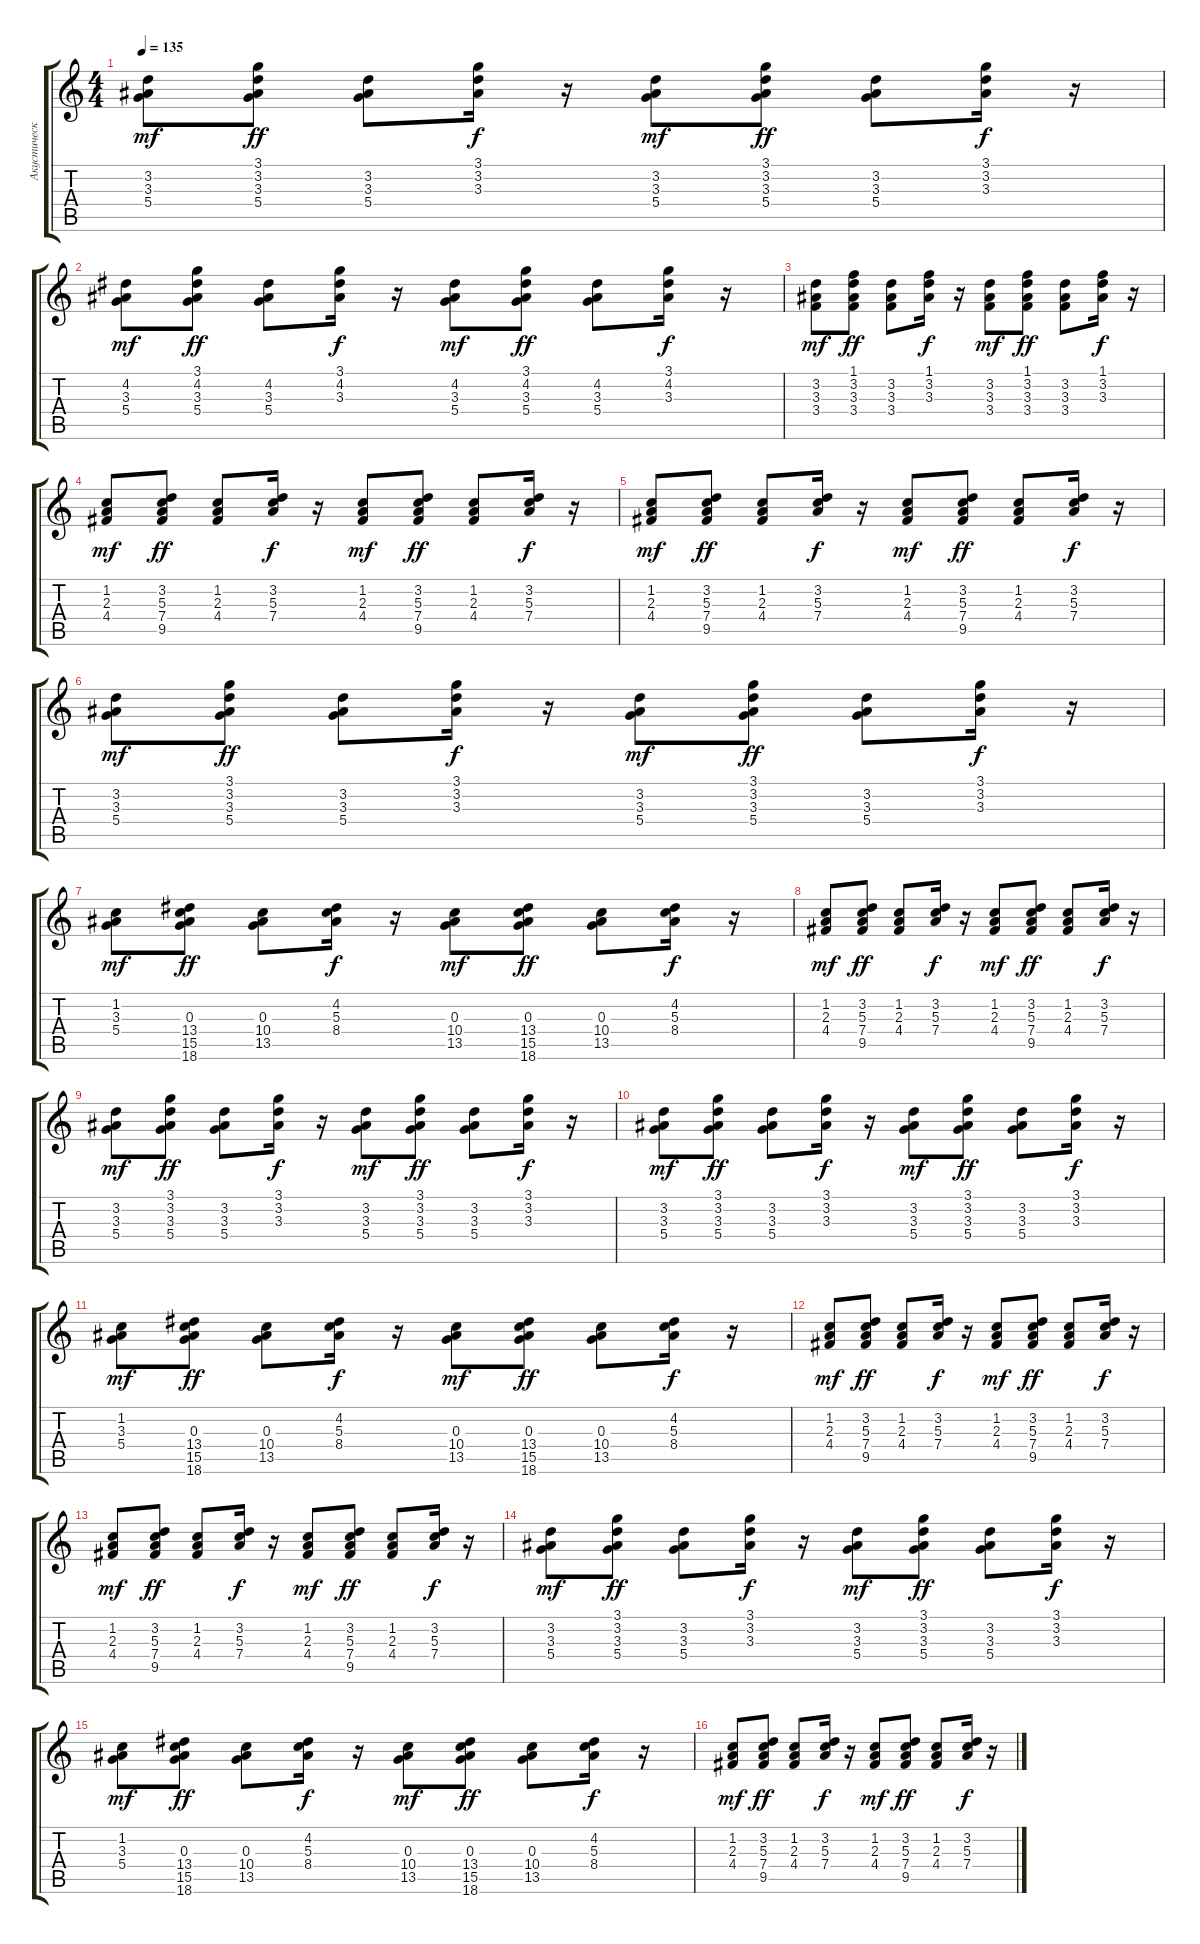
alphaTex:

\track ("Акустическая гитара" "Акустическ") {instrument acousticguitarsteel}
\staff {score tabs}
\tuning (E4 B3 G3 D3 A2 E2) {hide}
\ts (4 4)
\tempo 135
\clef g2
\ks c
(3.2 3.3 5.4).8{dy mf} (3.1 3.2 3.3 5.4).8{dy ff} (3.2 3.3 5.4).8 (3.1 3.2 3.3).16{dy f} r.16 (3.2 3.3 5.4).8{dy mf} (3.1 3.2 3.3 5.4).8{dy ff} (3.2 3.3 5.4).8 (3.1 3.2 3.3).16{dy f} r.16 |
(4.2 3.3 5.4).8{dy mf} (3.1 4.2 3.3 5.4).8{dy ff} (4.2 3.3 5.4).8 (3.1 4.2 3.3).16{dy f} r.16 (4.2 3.3 5.4).8{dy mf} (3.1 4.2 3.3 5.4).8{dy ff} (4.2 3.3 5.4).8 (3.1 4.2 3.3).16{dy f} r.16 |
(3.2 3.3 3.4).8{dy mf} (1.1 3.2 3.3 3.4).8{dy ff} (3.2 3.3 3.4).8 (1.1 3.2 3.3).16{dy f} r.16 (3.2 3.3 3.4).8{dy mf} (1.1 3.2 3.3 3.4).8{dy ff} (3.2 3.3 3.4).8 (1.1 3.2 3.3).16{dy f} r.16 |
(1.2 2.3 4.4).8{dy mf} (3.2 5.3 7.4 9.5).8{dy ff} (1.2 2.3 4.4).8 (3.2 5.3 7.4).16{dy f} r.16 (1.2 2.3 4.4).8{dy mf} (3.2 5.3 7.4 9.5).8{dy ff} (1.2 2.3 4.4).8 (3.2 5.3 7.4).16{dy f} r.16 |
(1.2 2.3 4.4).8{dy mf} (3.2 5.3 7.4 9.5).8{dy ff} (1.2 2.3 4.4).8 (3.2 5.3 7.4).16{dy f} r.16 (1.2 2.3 4.4).8{dy mf} (3.2 5.3 7.4 9.5).8{dy ff} (1.2 2.3 4.4).8 (3.2 5.3 7.4).16{dy f} r.16 |
(3.2 3.3 5.4).8{dy mf} (3.1 3.2 3.3 5.4).8{dy ff} (3.2 3.3 5.4).8 (3.1 3.2 3.3).16{dy f} r.16 (3.2 3.3 5.4).8{dy mf} (3.1 3.2 3.3 5.4).8{dy ff} (3.2 3.3 5.4).8 (3.1 3.2 3.3).16{dy f} r.16 |
(1.2 3.3 5.4).8{dy mf} (0.3 13.4 15.5 18.6).8{dy ff} (0.3 10.4 13.5).8 (4.2 5.3 8.4).16{dy f} r.16 (0.3 10.4 13.5).8{dy mf} (0.3 13.4 15.5 18.6).8{dy ff} (0.3 10.4 13.5).8 (4.2 5.3 8.4).16{dy f} r.16 |
(1.2 2.3 4.4).8{dy mf} (3.2 5.3 7.4 9.5).8{dy ff} (1.2 2.3 4.4).8 (3.2 5.3 7.4).16{dy f} r.16 (1.2 2.3 4.4).8{dy mf} (3.2 5.3 7.4 9.5).8{dy ff} (1.2 2.3 4.4).8 (3.2 5.3 7.4).16{dy f} r.16 |
(3.2 3.3 5.4).8{dy mf} (3.1 3.2 3.3 5.4).8{dy ff} (3.2 3.3 5.4).8 (3.1 3.2 3.3).16{dy f} r.16 (3.2 3.3 5.4).8{dy mf} (3.1 3.2 3.3 5.4).8{dy ff} (3.2 3.3 5.4).8 (3.1 3.2 3.3).16{dy f} r.16 |
(3.2 3.3 5.4).8{dy mf} (3.1 3.2 3.3 5.4).8{dy ff} (3.2 3.3 5.4).8 (3.1 3.2 3.3).16{dy f} r.16 (3.2 3.3 5.4).8{dy mf} (3.1 3.2 3.3 5.4).8{dy ff} (3.2 3.3 5.4).8 (3.1 3.2 3.3).16{dy f} r.16 |
(1.2 3.3 5.4).8{dy mf} (0.3 13.4 15.5 18.6).8{dy ff} (0.3 10.4 13.5).8 (4.2 5.3 8.4).16{dy f} r.16 (0.3 10.4 13.5).8{dy mf} (0.3 13.4 15.5 18.6).8{dy ff} (0.3 10.4 13.5).8 (4.2 5.3 8.4).16{dy f} r.16 |
(1.2 2.3 4.4).8{dy mf} (3.2 5.3 7.4 9.5).8{dy ff} (1.2 2.3 4.4).8 (3.2 5.3 7.4).16{dy f} r.16 (1.2 2.3 4.4).8{dy mf} (3.2 5.3 7.4 9.5).8{dy ff} (1.2 2.3 4.4).8 (3.2 5.3 7.4).16{dy f} r.16 |
(1.2 2.3 4.4).8{dy mf} (3.2 5.3 7.4 9.5).8{dy ff} (1.2 2.3 4.4).8 (3.2 5.3 7.4).16{dy f} r.16 (1.2 2.3 4.4).8{dy mf} (3.2 5.3 7.4 9.5).8{dy ff} (1.2 2.3 4.4).8 (3.2 5.3 7.4).16{dy f} r.16 |
(3.2 3.3 5.4).8{dy mf} (3.1 3.2 3.3 5.4).8{dy ff} (3.2 3.3 5.4).8 (3.1 3.2 3.3).16{dy f} r.16 (3.2 3.3 5.4).8{dy mf} (3.1 3.2 3.3 5.4).8{dy ff} (3.2 3.3 5.4).8 (3.1 3.2 3.3).16{dy f} r.16 |
(1.2 3.3 5.4).8{dy mf} (0.3 13.4 15.5 18.6).8{dy ff} (0.3 10.4 13.5).8 (4.2 5.3 8.4).16{dy f} r.16 (0.3 10.4 13.5).8{dy mf} (0.3 13.4 15.5 18.6).8{dy ff} (0.3 10.4 13.5).8 (4.2 5.3 8.4).16{dy f} r.16 |
(1.2 2.3 4.4).8{dy mf} (3.2 5.3 7.4 9.5).8{dy ff} (1.2 2.3 4.4).8 (3.2 5.3 7.4).16{dy f} r.16 (1.2 2.3 4.4).8{dy mf} (3.2 5.3 7.4 9.5).8{dy ff} (1.2 2.3 4.4).8 (3.2 5.3 7.4).16{dy f} r.16
